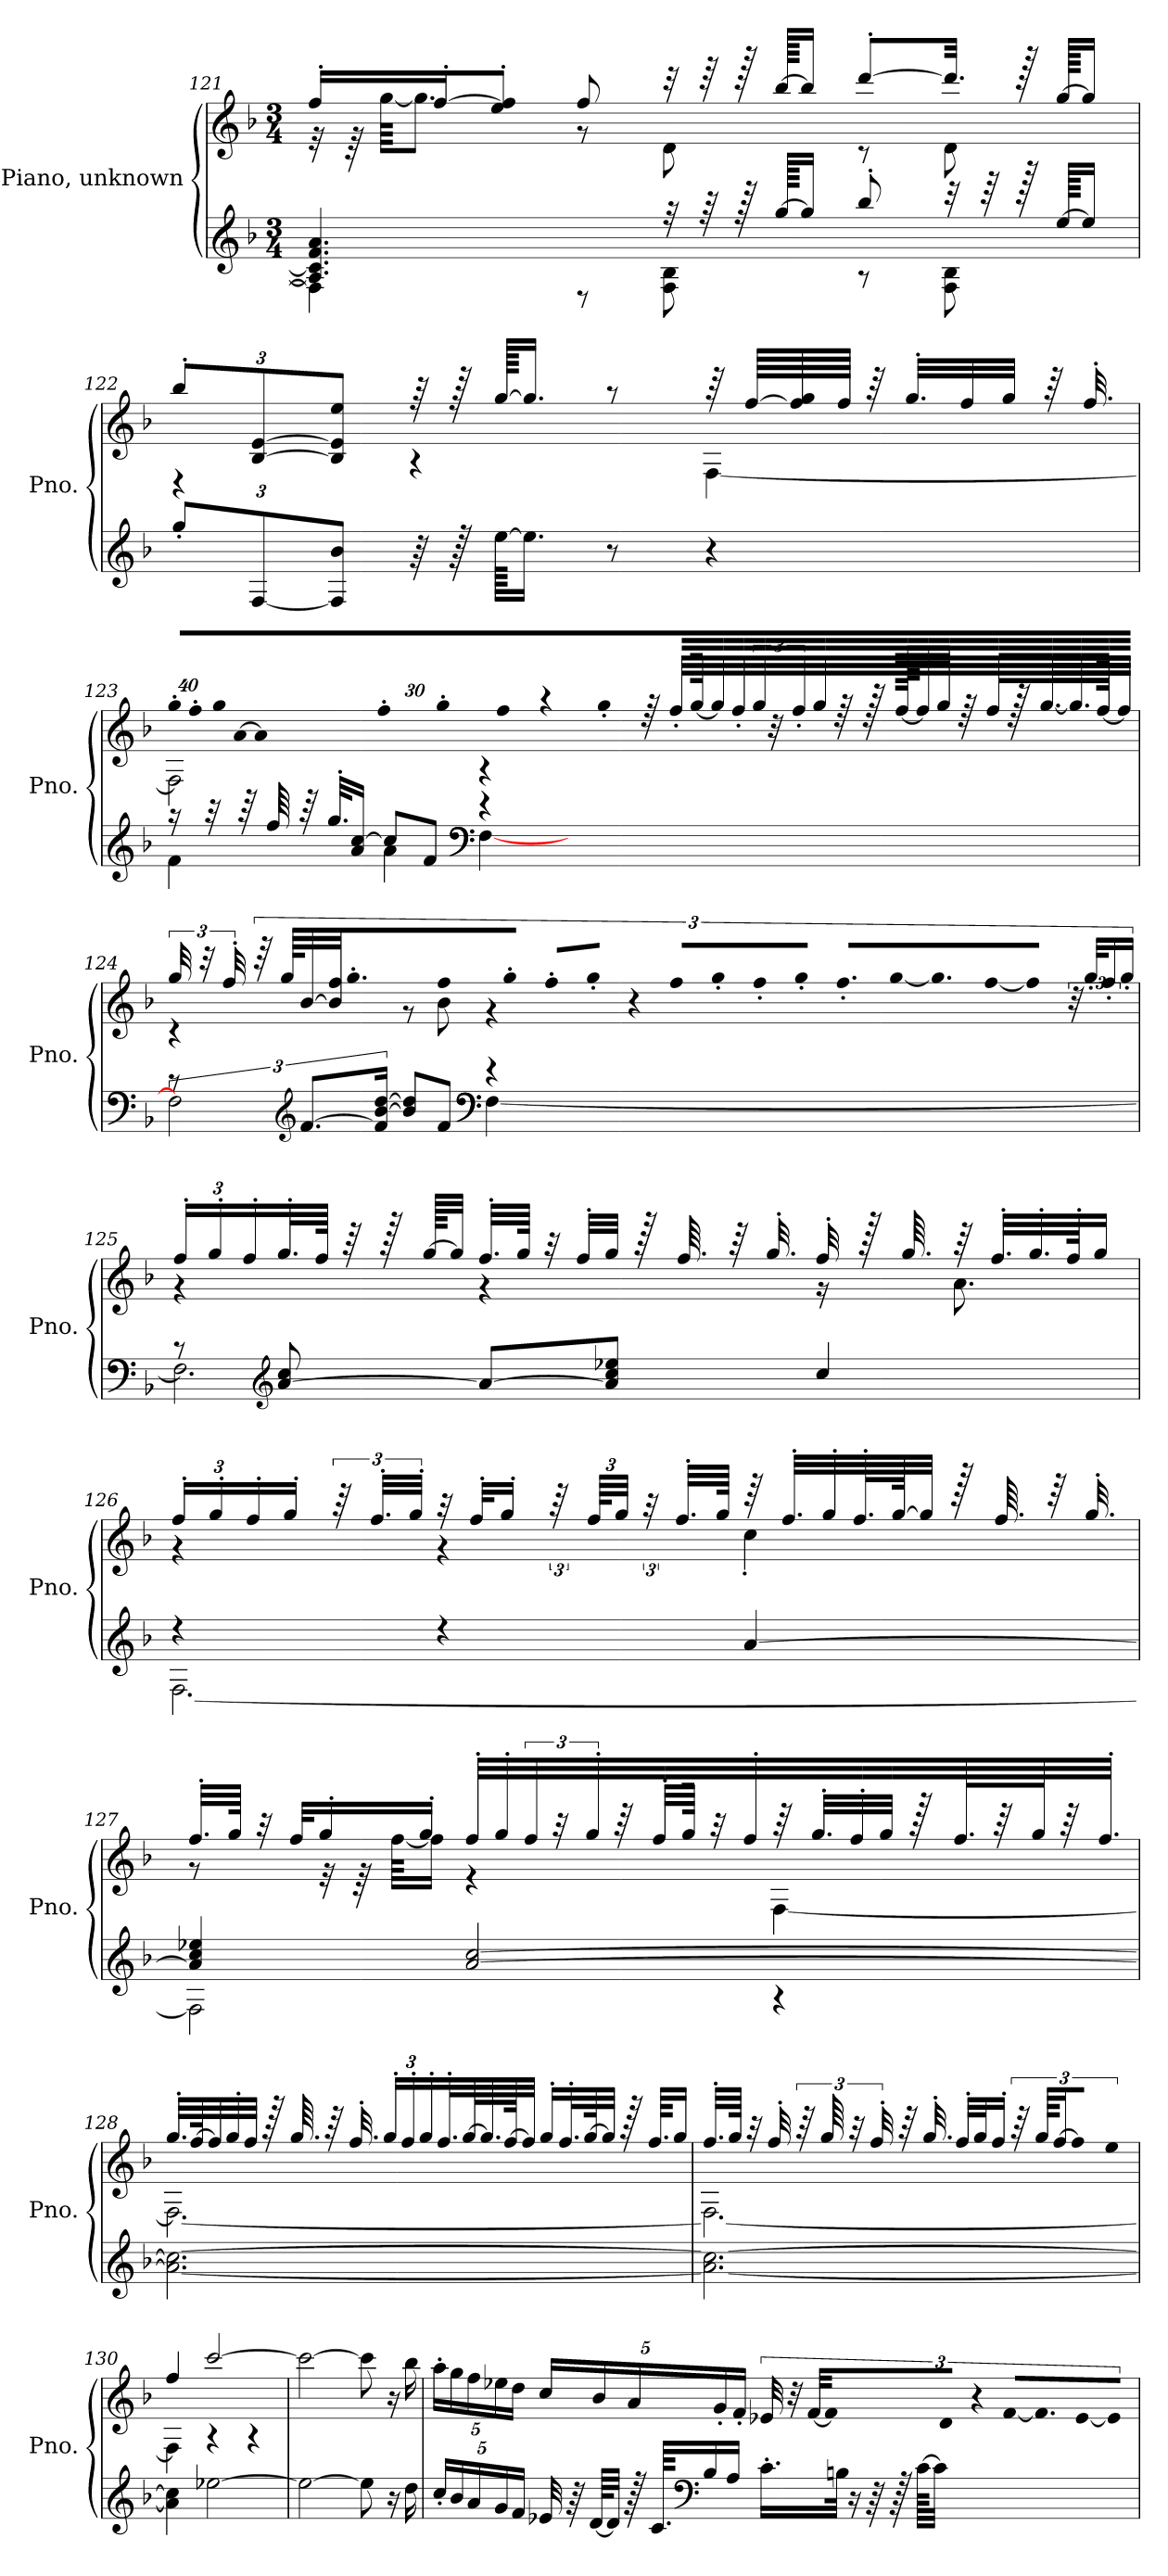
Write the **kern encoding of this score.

**kern	**kern
*part1	*part1
*staff2	*staff1
*I"Piano, unknown	*
*I'Pno.	*
!!LO:LB:g=z
*clefG2	*clefG2
*k[b-]	*k[b-]
*M3/4	*M3/4
=121	=121
*^	*^
4.A/] 4.c/] 4.f/ 4.a/	4F\]	16ff'/LL	32r
.	.	.	64r
.	.	.	[64gg\KKKL
.	.	[16ff'/J	8.gg\J]
.	.	8ee/' 8ff/]'J	.
.	8r	8ff/	8r
32r	8F\ 8B-\	32r	8d\
64r	.	64r	.
128r	.	128r	.
[128gg/KKKLL	.	[128bb-/KKKLL	.
16gg/JJ]	.	16bb-/JJ]	.
8bb-'/	8r	[8ddd'/L	8r
32r	8F\ 8B-\	32.ddd/Jkk]	8d\
64r	.	.	.
128r	.	128r	.
[128ee/KKKLL	.	[128gg/KKKLL	.
16ee/JJ]	.	16gg/JJ]	.
*v	*v	*	*
=122	=122	=122
*Xbrackettup	*Xbrackettup	*
12gg'/L	12bb-'/L	4r
[12F/	[12B-/ [12e/	.
12F/] 12b-/J	12B-/] 12e/] 12ee/J	.
64r	64r	4r
128r	128r	.
[128ee\KKKLL	[128gg/KKKLL	.
16.ee\JJ]	16.gg/JJ]	.
8r	8r	.
4r	64r	[4F\
.	[64ff/LLLL	.
.	64ff/] 64gg/	.
.	64ff/JJJJ	.
.	64r	.
.	32.gg'/LLL	.
.	32ff/	.
.	32gg/JJJ	.
.	64r	.
.	32.ff'/	.
!!LO:LB:g=z	!!
=123	=123	=123
*^	*	*
!	!	!LO:N:vis=32	!
16r	4f\	640%23gg'/LLL	2F\]
!	!	!LO:N:vis=32	!
.	.	640%23ff'/	.
32r	.	.	.
!	!	!LO:N:vis=64	!
.	.	960%17gg/L	.
!	!	!LO:N:vis=64	!
.	.	[960%17a/JJ	.
64r	.	.	.
!	!	!LO:N:vis=16	!
.	.	1920%137a/]	.
64ff/	.	.	.
64r	.	.	.
32.gg'/KLL	.	.	.
!	!	!LO:N:vis=32	!
.	.	640%23ff'/L	.
16a/ [16cc/JJ	.	.	.
!	!	!LO:N:vis=32	!
.	.	640%23gg'/JJJ	.
8cc/L]	4a\	.	.
*	*	*brackettup	*
.	.	48ff/	.
.	.	48r	.
.	.	48gg'/	.
.	.	64r	.
.	.	32ff'/LLL	.
.	.	[64gg/K	.
8f/J	.	.	.
.	.	32gg/]	.
.	.	32ff'/	.
.	.	48gg/JJJ	.
.	.	48r	.
.	.	48ff'/	.
*clefF4	*	*	*
4r	[4F\	.	4r
.	.	32gg/	.
.	.	64r	.
.	.	128r	.
.	.	[128ff/KKLLL	.
.	.	32ff/]	.
.	.	32gg/JJJ	.
.	.	64r	.
.	.	64ff/	.
.	.	128r	.
.	.	[64.gg/LLLL	.
.	.	64.gg/]	.
.	.	[128ff/JK	.
.	.	32ff/JJJ]	.
1920ryy	1920ryy	.	1920ryy
!!LO:LB:g=z	!!
=124	=124	=124	=124
*brackettup	*	*	*
12r	2F\]	48gg/	4r
.	.	48r	.
.	.	48ff'/	.
.	.	96r	.
.	.	96gg/KLLL	.
*clefG2	*	*	*
[12.f/L	.	[48b-/	.
.	.	48b-/] 48ff/	.
.	.	32.gg'/	.
.	.	64ff/JK	.
.	.	16gg'/JJ	.
24f/] [24b-/ [24dd/Jk	.	.	.
8b-/] 8dd/]L	.	16ff'/LL	8r
.	.	16gg'/JJ	.
8f/J	.	64r	8b-\
.	.	64ff/KLLL	.
.	.	32gg'/	.
.	.	32ff'/	.
.	.	32gg'/JJJ	.
*clefF4	*	*	*
4r	[4F\	32.ff'/LLL	4r
.	.	[64gg/L	.
.	.	64.gg/]	.
.	.	[128ff/JK	.
.	.	32ff/JJJ]	.
.	.	48r	.
.	.	48gg'/KLL	.
.	.	24ff'/	.
.	.	24gg'/JJ	.
!!LO:PB:g=z	!!
=125	=125	=125	=125
*	*	*Xbrackettup	*
8r	2.F\]	24ff'/LL	4r
.	.	24gg'/	.
.	.	24ff'/	.
*clefG2	*	*	*
[8a/ 8cc/	.	32.gg'/L	.
.	.	64ff/JJJk	.
.	.	64r	.
.	.	128r	.
.	.	[128gg/KKLLL	.
.	.	32gg/JJJ]	.
8a/L_	.	32.ff'/LLL	4r
.	.	64gg/JJJk	.
.	.	32r	.
.	.	32ff'/LLL	.
8a/] 8cc/ 8ee-X/J	.	32gg/JJJ	.
.	.	128r	.
.	.	64.ff/	.
.	.	64r	.
.	.	32.gg'/	.
4cc/	.	32ff'/	16r
.	.	128r	.
.	.	64.gg/	.
.	.	64r	8.a\
.	.	32.ff'/LLL	.
.	.	32.gg'/	.
.	.	64ff'/JK	.
.	.	16gg/JJ	.
!!LO:LB:g=z	!!
=126	=126	=126	=126
4r	[2.F\	24ff'/LL	4r
.	.	24gg'/	.
.	.	24ff'/	.
.	.	16gg'/JJ	.
*	*	*brackettup	*
.	.	96r	.
.	.	48.ff'/LLL	.
.	.	48gg'/JJJ	.
4r	.	32r	4r
.	.	32ff'/KLL	.
.	.	16gg'/JJ	.
.	.	96r	.
.	.	96ff/KLLL	.
.	.	48gg/JJJ	.
.	.	48r	.
.	.	32.ff'/LLL	.
.	.	64gg/JJJk	.
[4a/	.	64r	4cc'\
.	.	32.ff'/LLL	.
.	.	32gg'/	.
.	.	64.ff'/L	.
.	.	[128gg/JK	.
.	.	32gg/JJJ]	.
.	.	128r	.
.	.	64.ff/	.
.	.	64r	.
.	.	32.gg'/	.
!!LO:LB:g=z	!!
=127	=127	=127	=127
4a/] 4cc/ 4ee-X/	2F\]	32.ff'/LLL	8r
.	.	64gg/JJJk	.
.	.	32r	.
.	.	32ff/KLL	.
.	.	16gg'/	32r
.	.	.	64r
.	.	.	[64ff\KKLL
.	.	16gg'/JJ	16ff\JJ]
[2a/ [2cc/	.	32ff'/LLL	4r
.	.	32gg'/	.
.	.	48ff/JJJ	.
.	.	48r	.
.	.	48gg'/	.
.	.	64r	.
.	.	32ff'/LLL	.
.	.	64gg/JJJk	.
.	.	32r	.
.	.	32ff'/	.
.	4r	64r	[4F\
.	.	32.gg'/LLL	.
.	.	32ff'/	.
.	.	32gg/JJJ	.
.	.	128r	.
.	.	64.ff/	.
.	.	64r	.
.	.	64gg/	.
.	.	64r	.
.	.	32.ff'/	.
*v	*v	*	*
!!LO:LB:g=z	!!
=128	=128	=128
2.a\_ 2.cc\_	32.gg'/LLL	2.F\_
.	[64ff/K	.
.	32ff/]	.
.	32gg'/	.
.	32ff/JJJ	.
.	128r	.
.	64.gg/	.
.	64r	.
.	32.ff'/	.
*	*Xbrackettup	*
.	24gg'/LL	.
.	24ff'/	.
.	24gg'/	.
.	32.ff'/L	.
.	[64gg/L	.
.	64.gg/]	.
.	[128ff/JK	.
.	32ff/JJJ]	.
.	16gg'/LL	.
.	32.ff'/L	.
.	[64gg/K	.
.	32gg/JJJ]	.
.	128r	.
.	64.ff/KKLL	.
.	16gg/JJ	.
!!LO:LB:g=z	!!
=129	=129	=129
2.a\_ 2.cc\_	32.ff'/LLL	2.F\_
.	64gg/JJJk	.
.	32r	.
.	32ff'/	.
*	*brackettup	*
.	96r	.
.	96gg/	.
.	48r	.
.	48ff'/	.
.	64r	.
.	32.gg'/	.
.	32ff'/LLL	.
.	32gg/J	.
.	16ff'/JJ	.
.	96r	.
.	96gg/KKLL	.
.	[24ff/	.
.	16ff/JJ]	.
.	4ee/	.
=130	=130	=130
4a\] 4cc\]	4ff/	4F\]
[2ee-X\	[2ccc/	4r
.	.	4r
*	*v	*v
=131	=131
2ee-\_	2ccc\_
8ee-\]	8ccc\]
16r	16r
16dd\	16bb-\
!!LO:LB:g=z
=132	=132
*Xbrackettup	*Xbrackettup
20cc'/LL	20aa'\LL
20b-/	20gg\
20a/	20ff\
20g/	20ee-X\
20f/JJ	20dd\JJ
32e-X/	20cc/LL
64r	.
[64d/KLLL	.
.	20b-/
32d/JJJ]	.
128r	.
.	20a/
64.c/KKLL	.
*clefF4	*
16B-/	.
.	20g'/
16A/JJ	.
.	20f'/JJ
*	*brackettup
16.c'\LL	48e-X/
.	48r
.	[48f/LLL
.	32f/]
32Bn\JJk	32d/JJJ
16r	32r
.	[32f/LLL
64r	64.f/L]
128r	.
[128c\KKLLL	[128e-/JK
32c\JJJ]	32e-/JJJ]
=	=
*-	*-
